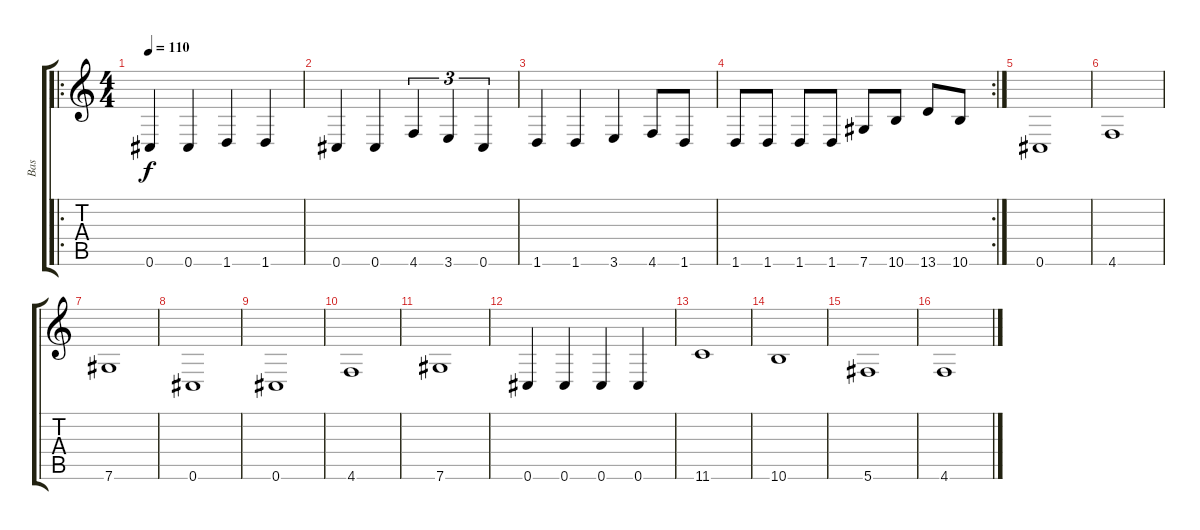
\track ("Bas" "Bas") {instrument electricbasspick}
\staff {score tabs}
\tuning (Db4 Ab3 E3 B2 Gb2 Db2) {hide}
\ro
\ts (4 4)
\tempo 110
\clef g2
\ks c
0.6.4{dy f} 0.6.4 1.6.4 1.6.4 |
0.6.4 0.6.4 4.6.4{tu (3 2)} 3.6.4{tu (3 2)} 0.6.4{tu (3 2)} |
1.6.4 1.6.4 3.6.4 4.6.8 1.6.8 |
\rc 2
1.6.8 1.6.8 1.6.8 1.6.8 7.6.8 10.6.8 13.6.8 10.6.8 |
0.6.1 |
4.6.1 |
7.6.1 |
0.6.1 |
0.6.1 |
4.6.1 |
7.6.1 |
0.6.4 0.6.4 0.6.4 0.6.4 |
11.6.1 |
10.6.1 |
5.6.1 |
4.6.1
